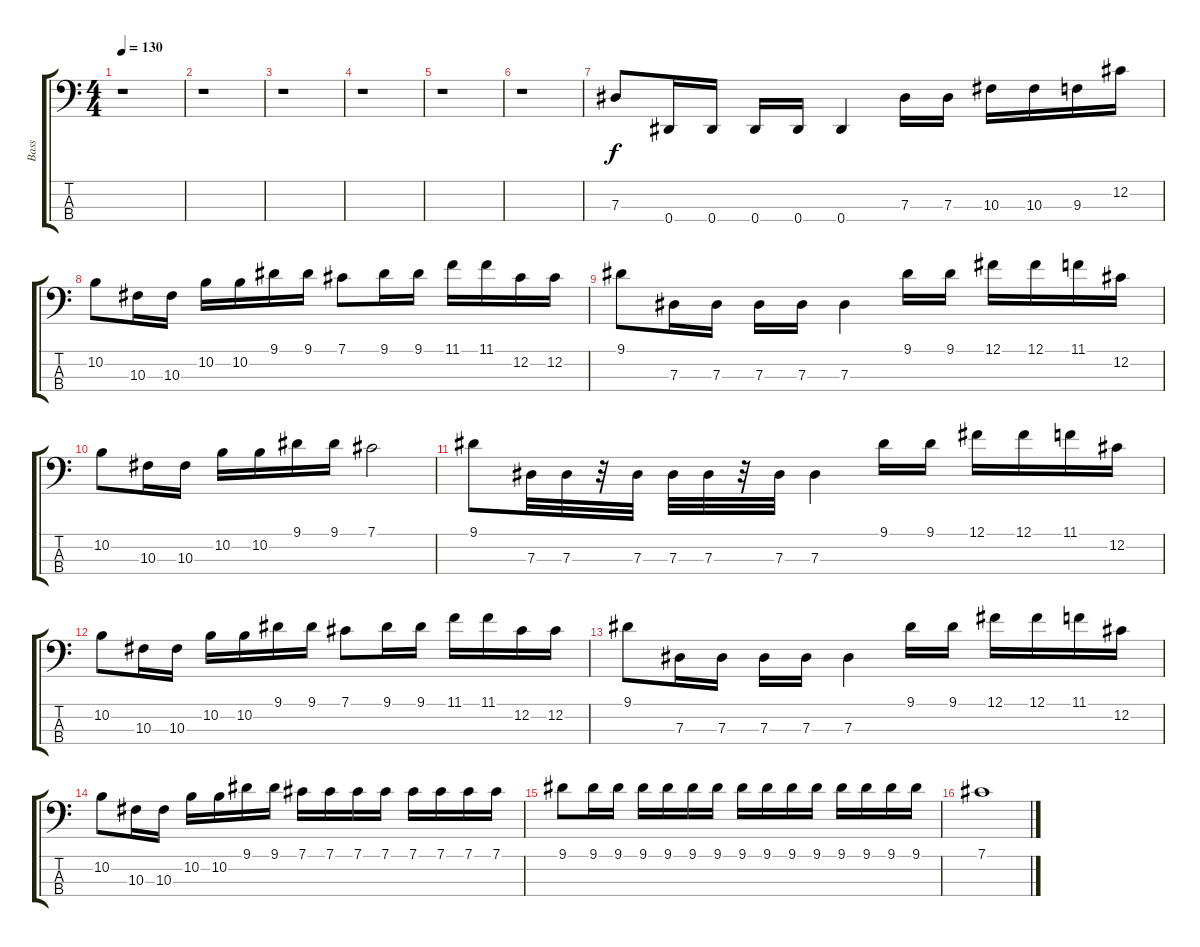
\track ("Bass" "Bass") {instrument electricbassfinger}
\staff {score tabs}
\tuning (Gb2 Db2 Ab1 Eb1) {hide}
\ts (4 4)
\tempo 130
\clef f4
\ks c
r.1{dy f instrument electricbassfinger} |
r.1 |
r.1 |
r.1 |
r.1 |
r.1 |
7.3.8 0.4.16 0.4.16 0.4.16 0.4.16 0.4.4 7.3.16 7.3.16 10.3.16 10.3.16 9.3.16 12.2.16 |
10.2.8 10.3.16 10.3.16 10.2.16 10.2.16 9.1.16 9.1.16 7.1.8 9.1.16 9.1.16 11.1.16 11.1.16 12.2.16 12.2.16 |
9.1.8 7.3.16 7.3.16 7.3.16 7.3.16 7.3.4 9.1.16 9.1.16 12.1.16 12.1.16 11.1.16 12.2.16 |
10.2.8 10.3.16 10.3.16 10.2.16 10.2.16 9.1.16 9.1.16 7.1.2 |
9.1.8 7.3.32 7.3.32 r.32 7.3.32 7.3.32 7.3.32 r.32 7.3.32 7.3.4 9.1.16 9.1.16 12.1.16 12.1.16 11.1.16 12.2.16 |
10.2.8 10.3.16 10.3.16 10.2.16 10.2.16 9.1.16 9.1.16 7.1.8 9.1.16 9.1.16 11.1.16 11.1.16 12.2.16 12.2.16 |
9.1.8 7.3.16{balance 4} 7.3.16 7.3.16 7.3.16 7.3.4 9.1.16 9.1.16 12.1.16 12.1.16 11.1.16 12.2.16 |
10.2.8{balance 2} 10.3.16 10.3.16 10.2.16 10.2.16 9.1.16 9.1.16 7.1.16 7.1.16 7.1.16 7.1.16 7.1.16 7.1.16 7.1.16 7.1.16 |
9.1.8 9.1.16 9.1.16 9.1.16 9.1.16 9.1.16 9.1.16 9.1.16 9.1.16 9.1.16 9.1.16 9.1.16 9.1.16 9.1.16 9.1.16 |
7.1.1
